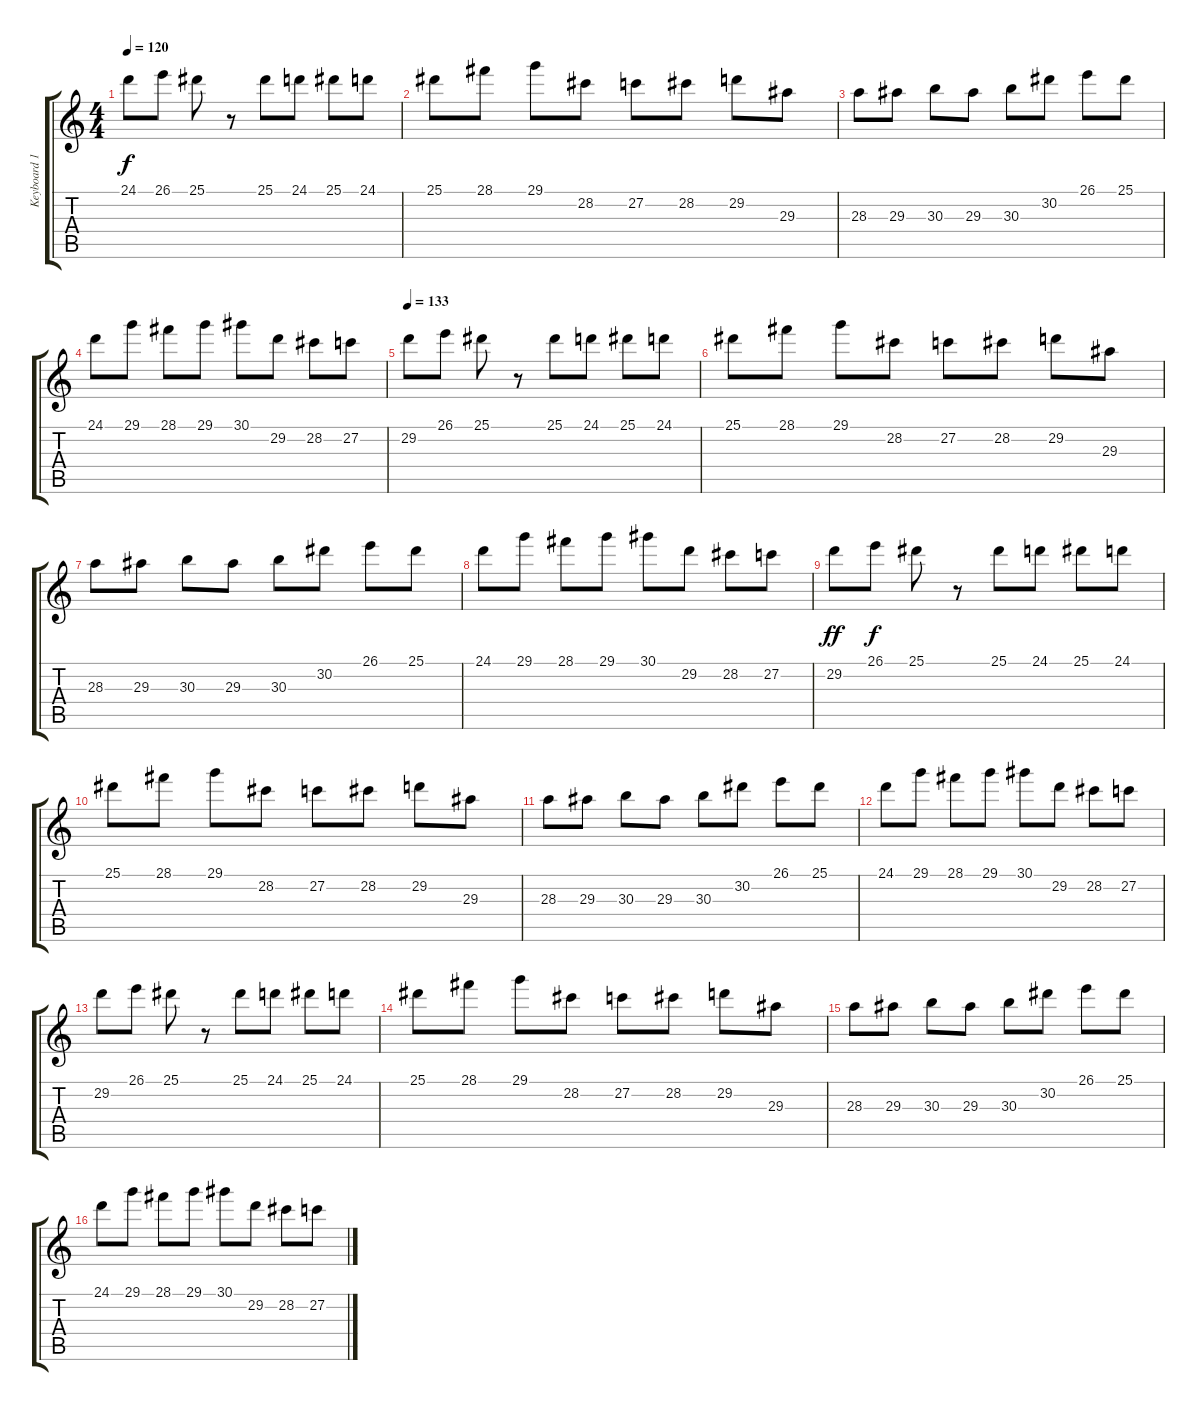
\track ("Keyboard 1" "Keyboard 1") {instrument musicbox}
\staff {score tabs}
\tuning (D4 A3 F3 C3 G2 D2) {hide}
\ts (4 4)
\tempo 120
\tempo 133
\tempo 120
\clef g2
\ks c
24.1.8{dy f volume 11 instrument pad2warm} 26.1.8 25.1.8 r.8 25.1.8 24.1.8 25.1.8 24.1.8 |
25.1.8 28.1.8 29.1.8 28.2.8 27.2.8 28.2.8 29.2.8 29.3.8 |
28.3.8 29.3.8 30.3.8 29.3.8 30.3.8 30.2.8 26.1.8 25.1.8 |
24.1.8 29.1.8 28.1.8 29.1.8 30.1.8 29.2.8 28.2.8 27.2.8 |
\tempo 133
29.2.8{volume 11 instrument pad2warm} 26.1.8 25.1.8 r.8 25.1.8 24.1.8 25.1.8 24.1.8 |
25.1.8 28.1.8 29.1.8 28.2.8 27.2.8 28.2.8 29.2.8 29.3.8 |
28.3.8 29.3.8 30.3.8 29.3.8 30.3.8 30.2.8 26.1.8 25.1.8 |
24.1.8 29.1.8 28.1.8 29.1.8 30.1.8 29.2.8 28.2.8 27.2.8 |
29.2.8{dy ff} 26.1.8{dy f} 25.1.8 r.8 25.1.8 24.1.8 25.1.8 24.1.8 |
25.1.8 28.1.8 29.1.8 28.2.8 27.2.8 28.2.8 29.2.8 29.3.8 |
28.3.8 29.3.8 30.3.8 29.3.8 30.3.8 30.2.8 26.1.8 25.1.8 |
24.1.8 29.1.8 28.1.8 29.1.8 30.1.8 29.2.8 28.2.8 27.2.8 |
29.2.8 26.1.8 25.1.8 r.8 25.1.8 24.1.8 25.1.8 24.1.8 |
25.1.8 28.1.8 29.1.8 28.2.8 27.2.8 28.2.8 29.2.8 29.3.8 |
28.3.8 29.3.8 30.3.8 29.3.8 30.3.8 30.2.8 26.1.8 25.1.8 |
24.1.8 29.1.8 28.1.8 29.1.8 30.1.8 29.2.8 28.2.8 27.2.8
